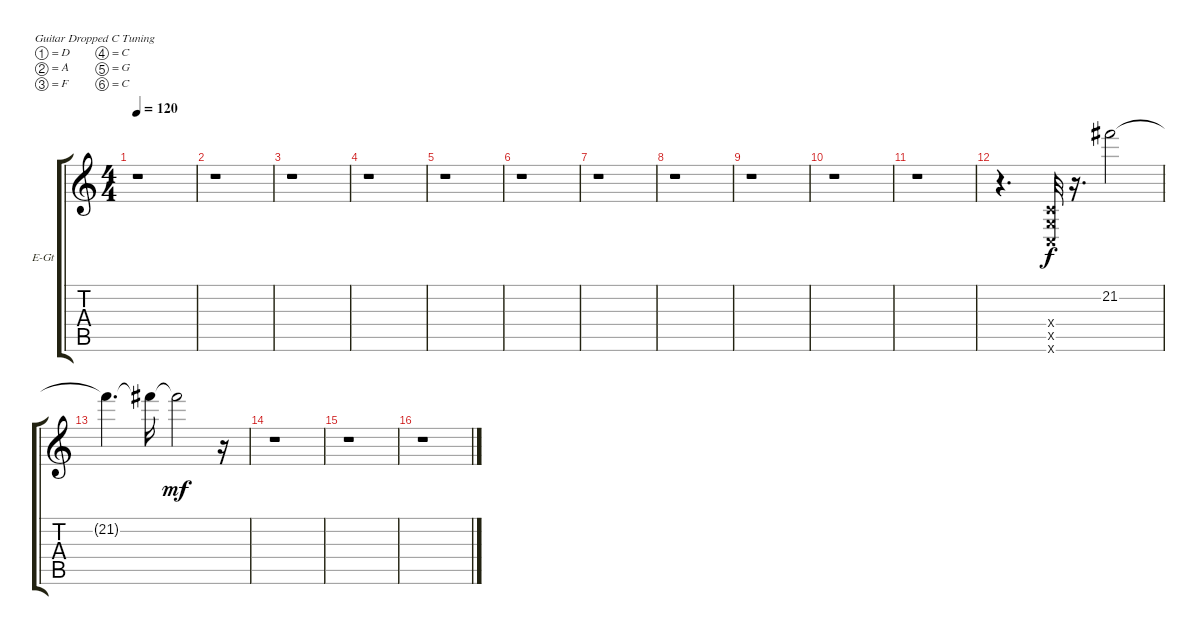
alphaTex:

\bracketExtendMode groupsimilarinstruments
\firstSystemTrackNameOrientation horizontal
\otherSystemsTrackNameOrientation horizontal
\track ("Overdubs" "E-Gt") {instrument distortionguitar}
\staff {score tabs}
\tuning (D4 A3 F3 C3 G2 C2)
\ts (4 4)
\tempo 120
\clef g2
\ks c
r.1{dy f} |
r.1 |
r.1 |
r.1 |
r.1 |
r.1 |
r.1 |
r.1 |
r.1 |
r.1 |
r.1 |
r.4{d} (0.4{x} 0.5{x} 0.6{x}).32 r.16{d} 21.2.2 |
21.2{t}.4{d} 21.2{t}.16 21.2{t}.2{dy mf} r.16 |
r.1 |
r.1 |
r.1
